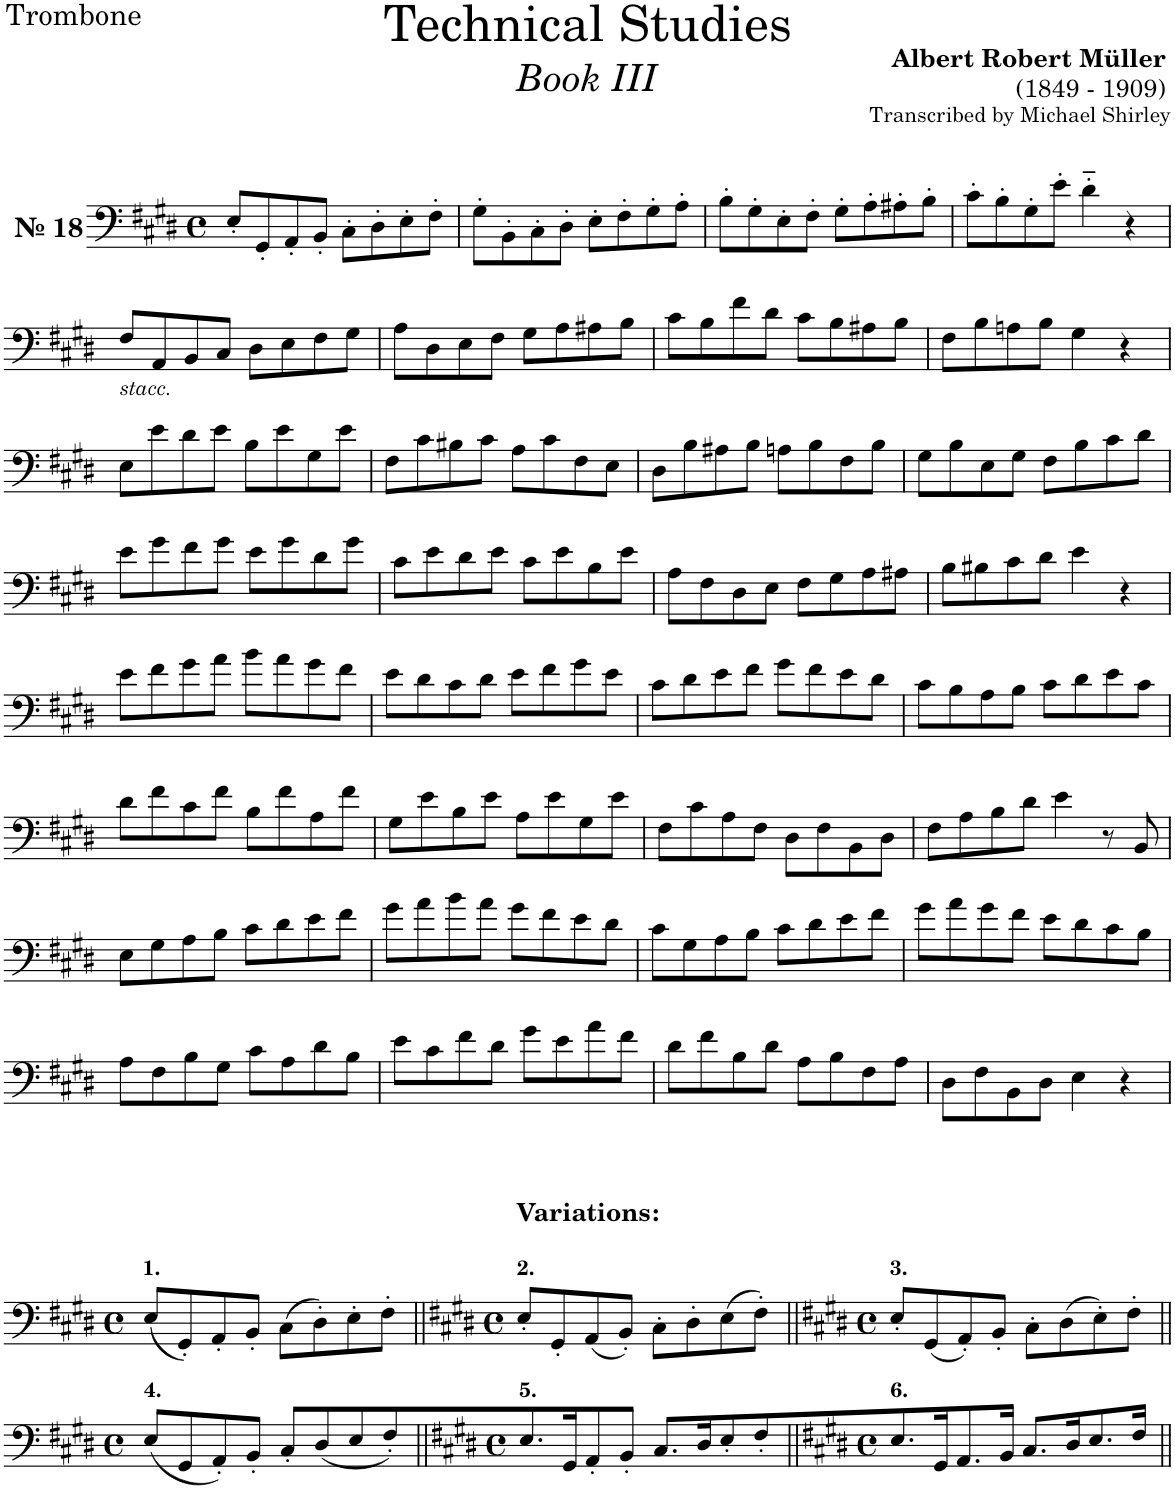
**kern
*part1
*staff1
*I"Trombone
*I'Tbn.
*clefF4
*k[f#c#g#d#]
*M4/4
*met(c)
=1
!LO:TX:a:B:t=№ 18
8E'/L
8GG#'/
8AA'/
8BB'/J
8C#'\L
8D#'\
8E'\
8F#'\J
=2
8G#'\L
8BB'\
8C#'\
8D#'\J
8E'\L
8F#'\
8G#'\
8A'\J
=3
8B'\L
8G#'\
8E'\
8F#'\J
8G#'\L
8A'\
8A#X'\
8B'\J
=4
8c#'\L
8B'\
8G#'\
8e'\J
4d#'~\
4r
!!LO:LB:g=z
=5
!LO:TX:b:i:t=stacc.
8F#/L
8AA/
8BB/
8C#/J
8D#\L
8E\
8F#\
8G#\J
=6
8A\L
8D#\
8E\
8F#\J
8G#\L
8A\
8A#X\
8B\J
=7
8c#\L
8B\
8f#\
8d#\J
8c#\L
8B\
8A#X\
8B\J
=8
8F#\L
8B\
8An\
8B\J
4G#\
4r
!!LO:LB:g=z
=9
8E\L
8e\
8d#\
8e\J
8B\L
8e\
8G#\
8e\J
=10
8F#\L
8c#\
8B#X\
8c#\J
8A\L
8c#\
8F#\
8E\J
=11
8D#\L
8B\
8A#X\
8B\J
8An\L
8B\
8F#\
8B\J
=12
8G#\L
8B\
8E\
8G#\J
8F#\L
8B\
8c#\
8d#\J
!!LO:LB:g=z
=13
8e\L
8g#\
8f#\
8g#\J
8e\L
8g#\
8d#\
8g#\J
=14
8c#\L
8e\
8d#\
8e\J
8c#\L
8e\
8B\
8e\J
=15
8A\L
8F#\
8D#\
8E\J
8F#\L
8G#\
8A\
8A#X\J
=16
8B\L
8B#X\
8c#\
8d#\J
4e\
4r
!!LO:LB:g=z
=17
8e\L
8f#\
8g#\
8a\J
8b\L
8a\
8g#\
8f#\J
=18
8e\L
8d#\
8c#\
8d#\J
8e\L
8f#\
8g#\
8e\J
=19
8c#\L
8d#\
8e\
8f#\J
8g#\L
8f#\
8e\
8d#\J
=20
8c#\L
8B\
8A\
8B\J
8c#\L
8d#\
8e\
8c#\J
!!LO:LB:g=z
=21
8d#\L
8f#\
8c#\
8f#\J
8B\L
8f#\
8A\
8f#\J
=22
8G#\L
8e\
8B\
8e\J
8A\L
8e\
8G#\
8e\J
=23
8F#\L
8c#\
8A\
8F#\J
8D#\L
8F#\
8BB\
8D#\J
=24
8F#\L
8A\
8B\
8d#\J
4e\
8r
8BB/
!!LO:LB:g=z
=25
8E\L
8G#\
8A\
8B\J
8c#\L
8d#\
8e\
8f#\J
=26
8g#\L
8a\
8b\
8a\J
8g#\L
8f#\
8e\
8d#\J
=27
8c#\L
8G#\
8A\
8B\J
8c#\L
8d#\
8e\
8f#\J
=28
8g#\L
8a\
8g#\
8f#\J
8e\L
8d#\
8c#\
8B\J
!!LO:LB:g=z
=29
8A\L
8F#\
8B\
8G#\J
8c#\L
8A\
8d#\
8B\J
=30
8e\L
8c#\
8f#\
8d#\J
8g#\L
8e\
8a\
8f#\J
=31
8d#\L
8f#\
8B\
8d#\J
8A\L
8B\
8F#\
8A\J
=32
8D#\L
8F#\
8BB\
8D#\J
4E\
4r
!!LO:LB:g=z
=33
*M4/4
*met(c)
!LO:TX:a:B:t=1.
(8E/L
8GG#'/)
8AA'/
8BB'/J
(8C#\L
8D#'\)
8E'\
8F#'\J
=34||
*k[f#c#g#d#]
*M4/4
*met(c)
!LO:TX:a:B:t=2.
8E'/L
8GG#'/
(8AA/
8BB'/J)
8C#'\L
8D#'\
(8E\
8F#'\J)
=35||
*k[f#c#g#d#]
*M4/4
*met(c)
!LO:TX:a:B:t=3.
8E'/L
(8GG#/
8AA'/)
8BB'/J
8C#'\L
(8D#\
8E'\)
8F#'\J
!!LO:LB:g=z
=36||
*M4/4
*met(c)
!LO:TX:a:B:t=4.
(8E/L
8GG#/
8AA'/)
8BB'/J
8C#'/L
(8D#/
8E/
8F#'/)
=37||
*k[f#c#g#d#]
*M4/4
*met(c)
!LO:TX:a:B:t=5.
8.E/
16GG#/L
8AA'/
8BB'/J
8.C#/L
16D#/L
8E'/
8F#'/
=38||
*k[f#c#g#d#]
*M4/4
*met(c)
!LO:TX:a:B:t=6.
8.E/
16GG#/L
8.AA/
16BB/JL
8.C#/L
16D#/L
8.E/
16F#/JL
=||
*-
